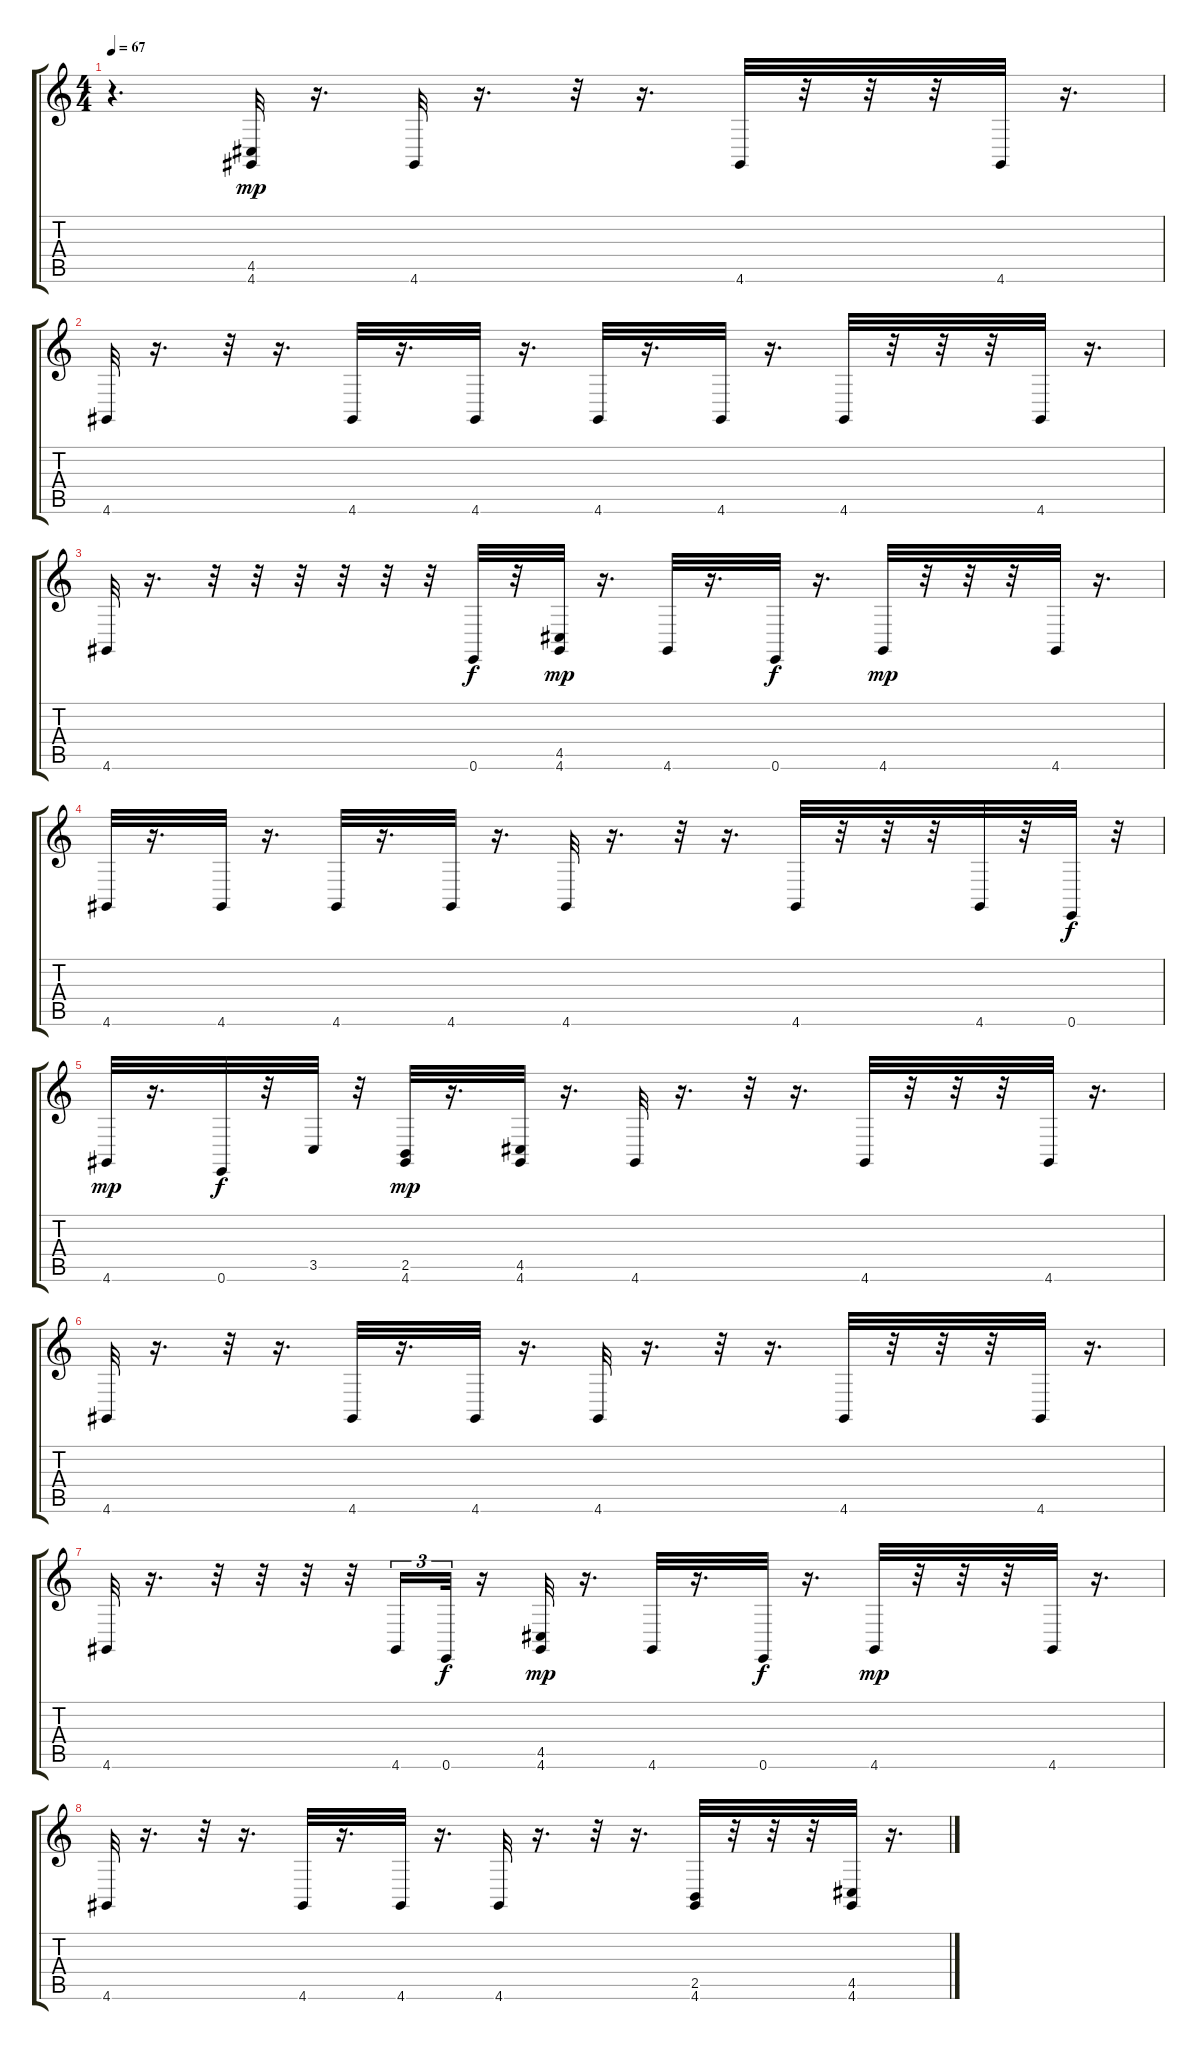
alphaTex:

\track "" {instrument acousticgrandpiano}
\staff {score tabs}
\tuning (E4 B3 G3 D3 A2 E2) {hide}
\ts (4 4)
\tempo 67
\clef g2
\ks c
r.4{d dy mp instrument acousticgrandpiano} (4.5 4.6).32 r.16{d} 4.6.32 r.16{d} r.32 r.16{d} 4.6.32 r.32 r.32 r.32 4.6.32 r.16{d} |
4.6.32 r.16{d} r.32 r.16{d} 4.6.32 r.16{d} 4.6.32 r.16{d} 4.6.32 r.16{d} 4.6.32 r.16{d} 4.6.32 r.32 r.32 r.32 4.6.32 r.16{d} |
4.6.32 r.16{d} r.32 r.32 r.32 r.32 r.32 r.32 0.6.32{dy f} r.32 (4.5 4.6).32{dy mp} r.16{d} 4.6.32 r.16{d} 0.6.32{dy f} r.16{d} 4.6.32{dy mp} r.32 r.32 r.32 4.6.32 r.16{d} |
4.6.32 r.16{d} 4.6.32 r.16{d} 4.6.32 r.16{d} 4.6.32 r.16{d} 4.6.32 r.16{d} r.32 r.16{d} 4.6.32 r.32 r.32 r.32 4.6.32 r.32 0.6.32{dy f} r.32 |
4.6.32{dy mp} r.16{d} 0.6.32{dy f} r.32 3.5.32 r.32 (2.5 4.6).32{dy mp} r.16{d} (4.5 4.6).32 r.16{d} 4.6.32 r.16{d} r.32 r.16{d} 4.6.32 r.32 r.32 r.32 4.6.32 r.16{d} |
4.6.32 r.16{d} r.32 r.16{d} 4.6.32 r.16{d} 4.6.32 r.16{d} 4.6.32 r.16{d} r.32 r.16{d} 4.6.32 r.32 r.32 r.32 4.6.32 r.16{d} |
4.6.32 r.16{d} r.32 r.32 r.32 r.32 4.6.16{tu (3 2)} 0.6.32{tu (3 2) dy f} r.16 (4.5 4.6).32{dy mp} r.16{d} 4.6.32 r.16{d} 0.6.32{dy f} r.16{d} 4.6.32{dy mp} r.32 r.32 r.32 4.6.32 r.16{d} |
4.6.32 r.16{d} r.32 r.16{d} 4.6.32 r.16{d} 4.6.32 r.16{d} 4.6.32 r.16{d} r.32 r.16{d} (2.5 4.6).32 r.32 r.32 r.32 (4.5 4.6).32 r.16{d}
